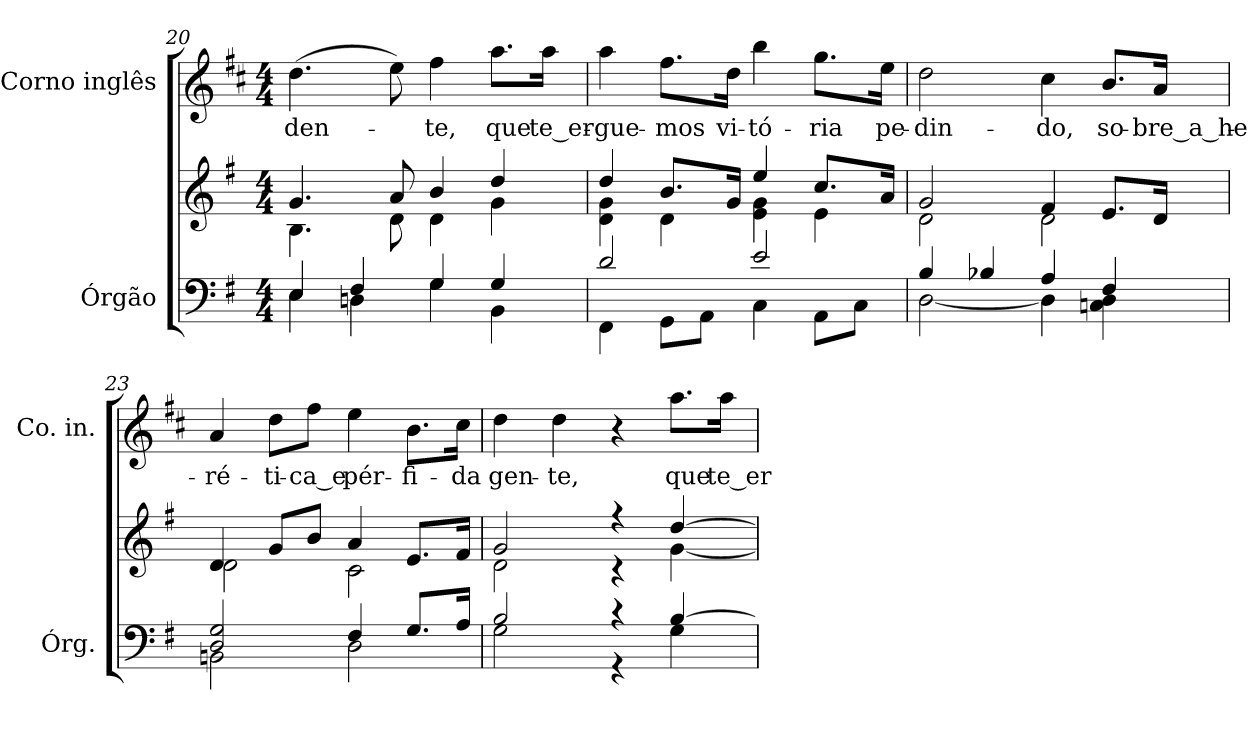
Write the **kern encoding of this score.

**kern	**kern	**kern	**text
*part2	*part2	*part1	*part1
*staff3	*staff2	*staff1	*staff1
*I"Órgão	*	*I"Corno inglês	*
*I'Órg.	*	*I'Co. in.	*
*clefF4	*clefG2	*clefG2	*
*	*	*ITrd4c7	*
*k[f#]	*k[f#]	*k[f#]	*
*G:	*G:	*G:	*
*M4/4	*M4/4	*M4/4	*
=20	=20	=20	=20
*^	*^	*	*
!	!	!	!	!	!LO:LY:b:color=#000000
4Ei/	4Ei\	4.gi/	4.Bi\	(4.gi\	-den-
4F#i/	4Dni\	.	.	.	.
.	.	8ai/	8di\	8ai\)	.
!	!	!	!	!	!LO:LY:b:color=#000000
4Gi/	4Gi\	4bi/	4di\	4bi\	-te,
!	!	!	!	!	!LO:LY:b:color=#000000
4Gi/	4BBi\	4ddi/	4gi\	8.ddi\L	que
!	!	!	!	!	!LO:LY:b:color=#000000
.	.	.	.	16ddi\Jk	te_er-
=21	=21	=21	=21	=21	=21
!	!	!	!	!	!LO:LY:b:color=#000000
2di/	4FF#i\	4ddi/	4di\ 4gi	4ddi\	-gue-
!	!	!	!	!	!LO:LY:b:color=#000000
.	8GGi\L	8.bi/L	4di\	8.bi\L	-mos
.	8AAi\J	.	.	.	.
!	!	!	!	!	!LO:LY:b:color=#000000
.	.	16gi/Jk	.	16gi\Jk	vi-
!	!	!	!	!	!LO:LY:b:color=#000000
2ei/	4Ci\	4eei/	4ei\ 4gi	4eei\	-tó-
!	!	!	!	!	!LO:LY:b:color=#000000
.	8AAi\L	8.cci/L	4ei\	8.cci\L	-ria
.	8Ci\J	.	.	.	.
!	!	!	!	!	!LO:LY:b:color=#000000
.	.	16ai/Jk	.	16ai\Jk	pe-
=22	=22	=22	=22	=22	=22
!	!	!	!	!	!LO:LY:b:color=#000000
4Bi/	[<2Di\	2gi/	2di\	2gi\	-din-
4B-Xi/	.	.	.	.	.
!	!	!	!	!	!LO:LY:b:color=#000000
4Ai/	4Di\]	4f#i/	2di\	4f#i\	-do,
!	!	!	!	!	!LO:LY:b:color=#000000
4F#i/	4Cni\ 4Di	8.ei/L	.	8.ei/L	so-
!	!	!	!	!	!LO:LY:b:color=#000000
.	.	16di/Jk	.	16di/Jk	-bre_a_he-
!!LO:PB:g=z
=23	=23	=23	=23	=23	=23
!	!	!	!	!	!LO:LY:b:color=#000000
2Di/ 2Gi	2BBni\	4di/	2di\	4di/	-ré-
!	!	!	!	!	!LO:LY:b:color=#000000
.	.	8gi/L	.	8gi\L	-ti-
!	!	!	!	!	!LO:LY:b:color=#000000
.	.	8bi/J	.	8bi\J	-ca_e
!	!	!	!	!	!LO:LY:b:color=#000000
4F#i/	2Di\	4ai/	2ci\	4ai\	pér-
!	!	!	!	!	!LO:LY:b:color=#000000
8.Gi/L	.	8.ei/L	.	8.ei\L	-fi-
!	!	!	!	!	!LO:LY:b:color=#000000
16Ai/Jk	.	16f#i/Jk	.	16f#i\Jk	-da
=24	=24	=24	=24	=24	=24
!	!	!	!	!	!LO:LY:b:color=#000000
2Bi/	2Gi\	2gi/	2di\	4gi\	gen-
!	!	!	!	!	!LO:LY:b:color=#000000
.	.	.	.	4gi\	-te,
4r	4r	4r	4r	4r	.
!	!	!	!	!	!LO:LY:b:color=#000000
[>4Bi/	4Gi\	[>4ddi/	[<4gi\	8.ddi\L	que
!	!	!	!	!	!LO:LY:b:color=#000000
.	.	.	.	16ddi\Jk	te_er-
*v	*v	*	*	*	*
*	*v	*v	*	*
=	=	=	=
*-	*-	*-	*-
